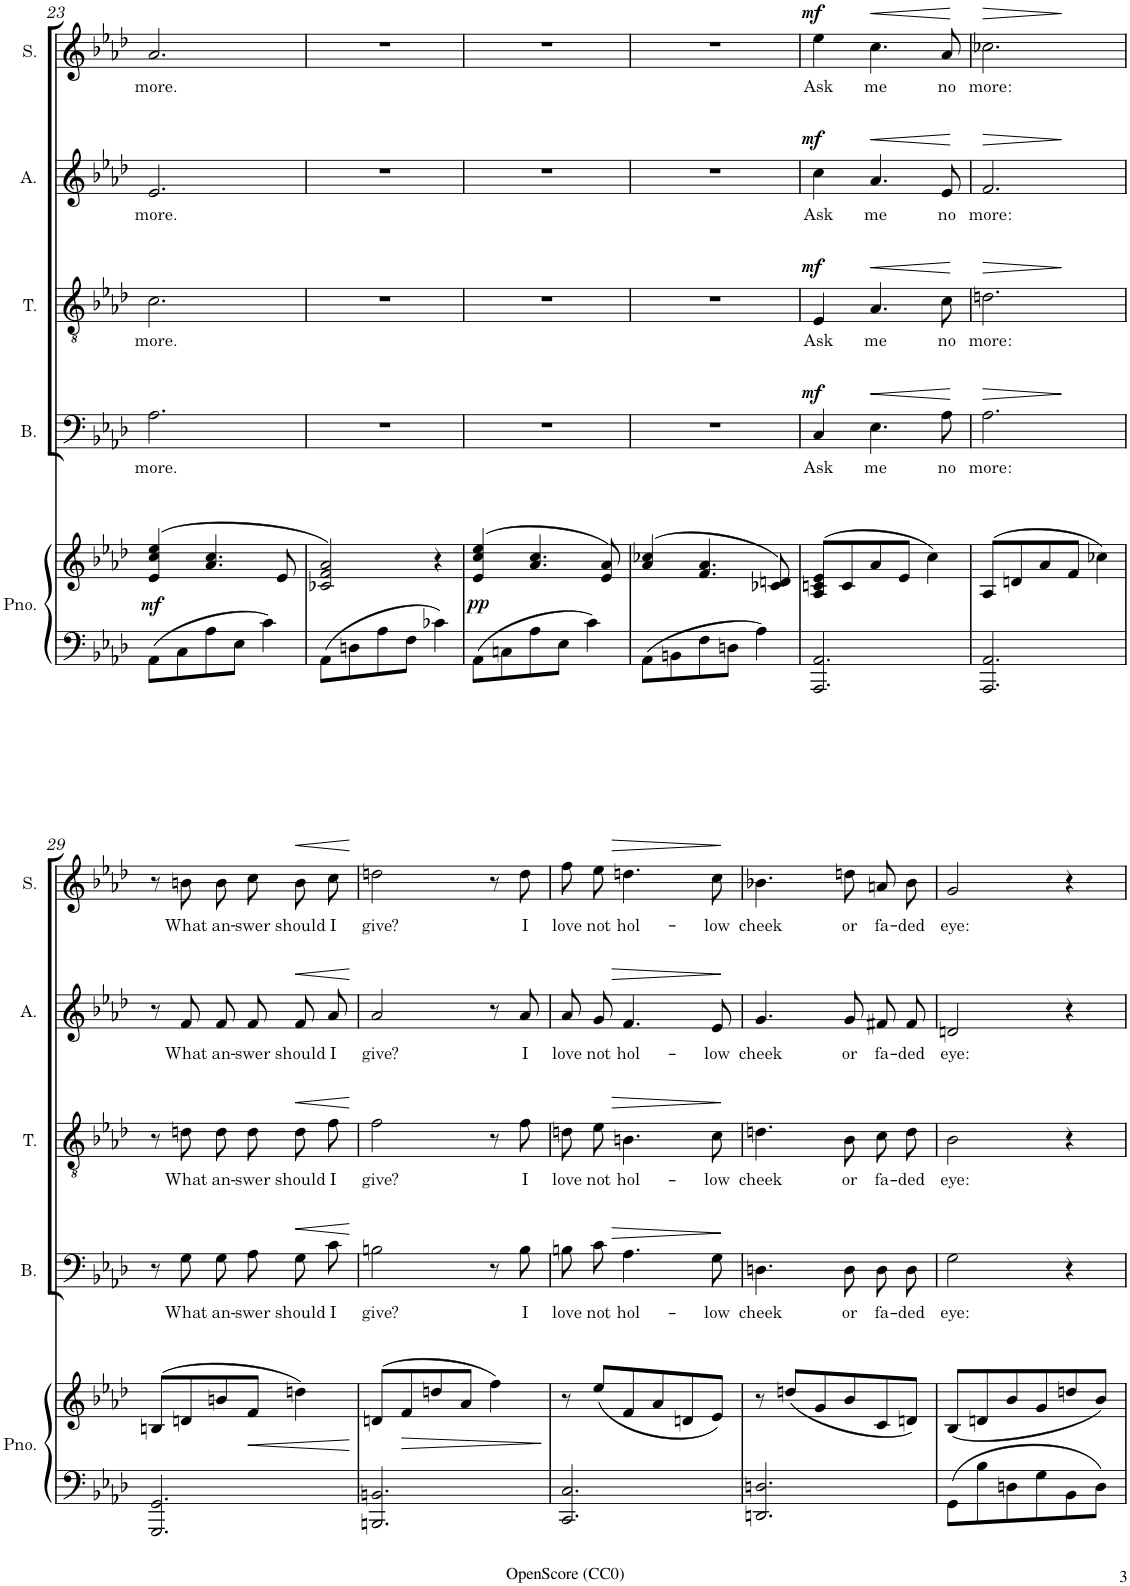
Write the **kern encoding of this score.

**kern	**kern	**dynam	**kern	**text	**dynam	**kern	**text	**dynam	**kern	**text	**dynam	**kern	**text	**dynam
*part5	*part5	*part5	*part4	*part4	*part4	*part3	*part3	*part3	*part2	*part2	*part2	*part1	*part1	*part1
*staff6	*staff5	*staff5/6	*staff4	*staff4	*staff4	*staff3	*staff3	*staff3	*staff2	*staff2	*staff2	*staff1	*staff1	*staff1
*I"Piano	*	*	*I"Bass	*	*	*I"Tenor	*	*	*I"Alto	*	*	*I"Soprano	*	*
*I'Pno.	*	*	*I'B.	*	*	*I'T.	*	*	*I'A.	*	*	*I'S.	*	*
!!LO:PB:g=z
*clefF4	*clefG2	*	*clefF4	*	*	*clefGv2	*	*	*clefG2	*	*	*clefG2	*	*
*k[b-e-a-d-]	*k[b-e-a-d-]	*	*k[b-e-a-d-]	*	*	*k[b-e-a-d-]	*	*	*k[b-e-a-d-]	*	*	*k[b-e-a-d-]	*	*
*M3/4	*M3/4	*	*M3/4	*	*	*M3/4	*	*	*M3/4	*	*	*M3/4	*	*
=23	=23	=23	=23	=23	=23	=23	=23	=23	=23	=23	=23	=23	=23	=23
!	!	!LO:DY:b	!	!LO:LY:b	!	!	!LO:LY:b	!	!	!LO:LY:b	!	!	!LO:LY:b	!
8AA-\L	(>4e-/ 4cc/ 4ee-/	mf	2.A-\	more.	.	2.c\	more.	.	2.e-/	more.	.	2.a-/	more.	.
8C\	.	.	.	.	.	.	.	.	.	.	.	.	.	.
8A-\	4.a-/ 4.cc/	.	.	.	.	.	.	.	.	.	.	.	.	.
8E-\J	.	.	.	.	.	.	.	.	.	.	.	.	.	.
4c\	.	.	.	.	.	.	.	.	.	.	.	.	.	.
.	8e-/	.	.	.	.	.	.	.	.	.	.	.	.	.
=24	=24	=24	=24	=24	=24	=24	=24	=24	=24	=24	=24	=24	=24	=24
8AA-\L	2c-X/ 2f/ 2a-/)	.	2.r	.	.	2.r	.	.	2.r	.	.	2.r	.	.
8Dn\	.	.	.	.	.	.	.	.	.	.	.	.	.	.
8A-\	.	.	.	.	.	.	.	.	.	.	.	.	.	.
8F\J	.	.	.	.	.	.	.	.	.	.	.	.	.	.
4c-X\	4r	.	.	.	.	.	.	.	.	.	.	.	.	.
=25	=25	=25	=25	=25	=25	=25	=25	=25	=25	=25	=25	=25	=25	=25
!	!	!LO:DY:b	!	!	!	!	!	!	!	!	!	!	!	!
8AA-\L	(>4e-/ 4cc/ 4ee-/	pp	2.r	.	.	2.r	.	.	2.r	.	.	2.r	.	.
8Cn\	.	.	.	.	.	.	.	.	.	.	.	.	.	.
8A-\	4.a-/ 4.cc/	.	.	.	.	.	.	.	.	.	.	.	.	.
8E-\J	.	.	.	.	.	.	.	.	.	.	.	.	.	.
4c\	.	.	.	.	.	.	.	.	.	.	.	.	.	.
.	8e-/ 8a-/)	.	.	.	.	.	.	.	.	.	.	.	.	.
=26	=26	=26	=26	=26	=26	=26	=26	=26	=26	=26	=26	=26	=26	=26
8AA-\L	(>4a-/ 4cc-X/	.	2.r	.	.	2.r	.	.	2.r	.	.	2.r	.	.
8BBn\	.	.	.	.	.	.	.	.	.	.	.	.	.	.
8F\	4.f/ 4.a-/	.	.	.	.	.	.	.	.	.	.	.	.	.
8Dn\J	.	.	.	.	.	.	.	.	.	.	.	.	.	.
4A-\	.	.	.	.	.	.	.	.	.	.	.	.	.	.
.	8c-X/ 8dn/)	.	.	.	.	.	.	.	.	.	.	.	.	.
=27	=27	=27	=27	=27	=27	=27	=27	=27	=27	=27	=27	=27	=27	=27
!	!	!	!	!LO:LY:b	!LO:DY:a	!	!LO:LY:b	!LO:DY:a	!	!LO:LY:b	!LO:DY:a	!	!LO:LY:b	!LO:DY:a
2.AAA-/ 2.AA-/	(8A-/ 8cn/ 8e-/L	.	4C/	Ask	mf	4E-/	Ask	mf	4cc\	Ask	mf	4ee-\	Ask	mf
.	8c/	.	.	.	.	.	.	.	.	.	.	.	.	.
!	!	!	!	!LO:LY:b	!LO:HP:b	!	!LO:LY:b	!LO:HP:b	!	!LO:LY:b	!LO:HP:b	!	!LO:LY:b	!LO:HP:b
.	8a-/	.	4.E-\	me	<	4.A-/	me	<	4.a-/	me	<	4.cc\	me	<
.	8e-/J	.	.	.	.	.	.	.	.	.	.	.	.	.
.	4cc\)	.	.	.	.	.	.	.	.	.	.	.	.	.
!	!	!	!	!LO:LY:b	!	!	!LO:LY:b	!	!	!LO:LY:b	!	!	!LO:LY:b	!
.	.	.	8A-\	no	.	8c\	no	.	8e-/	no	.	8a-/	no	.
.	.	.	.	.	[	.	.	[	.	.	[	.	.	[
=28	=28	=28	=28	=28	=28	=28	=28	=28	=28	=28	=28	=28	=28	=28
!	!	!	!	!LO:LY:b	!LO:HP:b	!	!LO:LY:b	!LO:HP:b	!	!LO:LY:b	!LO:HP:b	!	!LO:LY:b	!LO:HP:b
2.AAA-/ 2.AA-/	(8A-/L	.	2.A-\	more:	>	2.dn\	more:	>	2.f/	more:	>	2.cc-X\	more:	>
.	8dn/	.	.	.	.	.	.	.	.	.	.	.	.	.
.	8a-/	.	.	.	.	.	.	.	.	.	.	.	.	.
.	8f/J	.	.	.	.	.	.	.	.	.	.	.	.	.
.	4cc-X\)	.	.	.	.	.	.	.	.	.	.	.	.	.
.	.	.	.	.	]	.	.	]	.	.	]	.	.	]
!!LO:LB:g=z
=29	=29	=29	=29	=29	=29	=29	=29	=29	=29	=29	=29	=29	=29	=29
2.GGG/ 2.GG/	(8Bn/L	.	8r	.	.	8r	.	.	8r	.	.	8r	.	.
!	!	!	!	!LO:LY:b	!	!	!LO:LY:b	!	!	!LO:LY:b	!	!	!LO:LY:b	!
.	8dn/	.	8G\	What	.	8dn\	What	.	8f/	What	.	8bn\	What	.
!	!	!	!	!LO:LY:b	!	!	!LO:LY:b	!	!	!LO:LY:b	!	!	!LO:LY:b	!
.	8bn/	.	8G\L	an-	.	8d\L	an-	.	8f/L	an-	.	8b\L	an-	.
!	!	!LO:HP:b	!	!LO:LY:b	!	!	!LO:LY:b	!	!	!LO:LY:b	!	!	!LO:LY:b	!
.	8f/J	<	8A-\J	-swer	.	8d\J	-swer	.	8f/J	-swer	.	8cc\J	-swer	.
!	!	!	!	!LO:LY:b	!LO:HP:b	!	!LO:LY:b	!LO:HP:b	!	!LO:LY:b	!LO:HP:b	!	!LO:LY:b	!LO:HP:b
.	4ddn\)	.	8G\L	should	<	8d\L	should	<	8f/L	should	<	8b\L	should	<
!	!	!	!	!LO:LY:b	!	!	!LO:LY:b	!	!	!LO:LY:b	!	!	!LO:LY:b	!
.	.	.	8c\J	I	.	8f\J	I	.	8a-/J	I	.	8cc\J	I	.
.	.	[	.	.	[	.	.	[	.	.	[	.	.	[
=30	=30	=30	=30	=30	=30	=30	=30	=30	=30	=30	=30	=30	=30	=30
!	!	!	!	!LO:LY:b	!	!	!LO:LY:b	!	!	!LO:LY:b	!	!	!LO:LY:b	!
2.BBBn/ 2.BBn/	(8dn/L	.	2Bn\	give?	.	2f\	give?	.	2a-/	give?	.	2ddn\	give?	.
!	!	!LO:HP:b	!	!	!	!	!	!	!	!	!	!	!	!
.	8f/	>	.	.	.	.	.	.	.	.	.	.	.	.
.	8ddn/	.	.	.	.	.	.	.	.	.	.	.	.	.
.	8a-/J	.	.	.	.	.	.	.	.	.	.	.	.	.
.	4ff\)	.	8r	.	.	8r	.	.	8r	.	.	8r	.	.
!	!	!	!	!LO:LY:b	!	!	!LO:LY:b	!	!	!LO:LY:b	!	!	!LO:LY:b	!
.	.	.	8B\	I	.	8f\	I	.	8a-/	I	.	8dd\	I	.
.	.	]	.	.	.	.	.	.	.	.	.	.	.	.
=31	=31	=31	=31	=31	=31	=31	=31	=31	=31	=31	=31	=31	=31	=31
!	!	!	!	!LO:LY:b	!	!	!LO:LY:b	!	!	!LO:LY:b	!	!	!LO:LY:b	!
2.CC/ 2.C/	8r	.	8Bn\L	love	.	8dn\L	love	.	8a-/L	love	.	8ff\L	love	.
!	!	!	!	!LO:LY:b	!LO:HP:b	!	!LO:LY:b	!LO:HP:b	!	!LO:LY:b	!LO:HP:b	!	!LO:LY:b	!LO:HP:b
.	(8ee-/L	.	8c\J	not	>	8e-\J	not	>	8g/J	not	>	8ee-\J	not	>
!	!	!	!	!LO:LY:b	!	!	!LO:LY:b	!	!	!LO:LY:b	!	!	!LO:LY:b	!
.	8f/	.	4.A-\	hol-	.	4.Bn\	hol-	.	4.f/	hol-	.	4.ddn\	hol-	.
.	8a-/	.	.	.	.	.	.	.	.	.	.	.	.	.
.	8dn/	.	.	.	.	.	.	.	.	.	.	.	.	.
!	!	!	!	!LO:LY:b	!	!	!LO:LY:b	!	!	!LO:LY:b	!	!	!LO:LY:b	!
.	8e-/J)	.	8G\	-low	.	8c\	-low	.	8e-/	-low	.	8cc\	-low	.
.	.	.	.	.	]	.	.	]	.	.	]	.	.	]
=32	=32	=32	=32	=32	=32	=32	=32	=32	=32	=32	=32	=32	=32	=32
!	!	!	!	!LO:LY:b	!	!	!LO:LY:b	!	!	!LO:LY:b	!	!	!LO:LY:b	!
2.DDn/ 2.Dn/	8r	.	4.Dn\	cheek	.	4.dn\	cheek	.	4.g/	cheek	.	4.b-X\	cheek	.
.	(8ddn/L	.	.	.	.	.	.	.	.	.	.	.	.	.
.	8g/	.	.	.	.	.	.	.	.	.	.	.	.	.
!	!	!	!	!LO:LY:b	!	!	!LO:LY:b	!	!	!LO:LY:b	!	!	!LO:LY:b	!
.	8b-/	.	8D\	or	.	8B-\	or	.	8g/	or	.	8ddn\	or	.
!	!	!	!	!LO:LY:b	!	!	!LO:LY:b	!	!	!LO:LY:b	!	!	!LO:LY:b	!
.	8c/	.	8D\L	fa-	.	8c\L	fa-	.	8f#X/L	fa-	.	8an/L	fa-	.
!	!	!	!	!LO:LY:b	!	!	!LO:LY:b	!	!	!LO:LY:b	!	!	!LO:LY:b	!
.	8dn/J)	.	8D\J	-ded	.	8d\J	-ded	.	8f#/J	-ded	.	8b-/J	-ded	.
=33	=33	=33	=33	=33	=33	=33	=33	=33	=33	=33	=33	=33	=33	=33
!	!	!	!	!LO:LY:b	!	!	!LO:LY:b	!	!	!LO:LY:b	!	!	!LO:LY:b	!
8GG\L	(8B-/L	.	2G\	eye:	.	2B-\	eye:	.	2dn/	eye:	.	2g/	eye:	.
8B-\	8dn/	.	.	.	.	.	.	.	.	.	.	.	.	.
8Dn\	8b-/	.	.	.	.	.	.	.	.	.	.	.	.	.
8G\	8g/	.	.	.	.	.	.	.	.	.	.	.	.	.
8BB-\	8ddn/	.	4r	.	.	4r	.	.	4r	.	.	4r	.	.
8D\J	8b-/J)	.	.	.	.	.	.	.	.	.	.	.	.	.
=	=	=	=	=	=	=	=	=	=	=	=	=	=	=
*-	*-	*-	*-	*-	*-	*-	*-	*-	*-	*-	*-	*-	*-	*-
